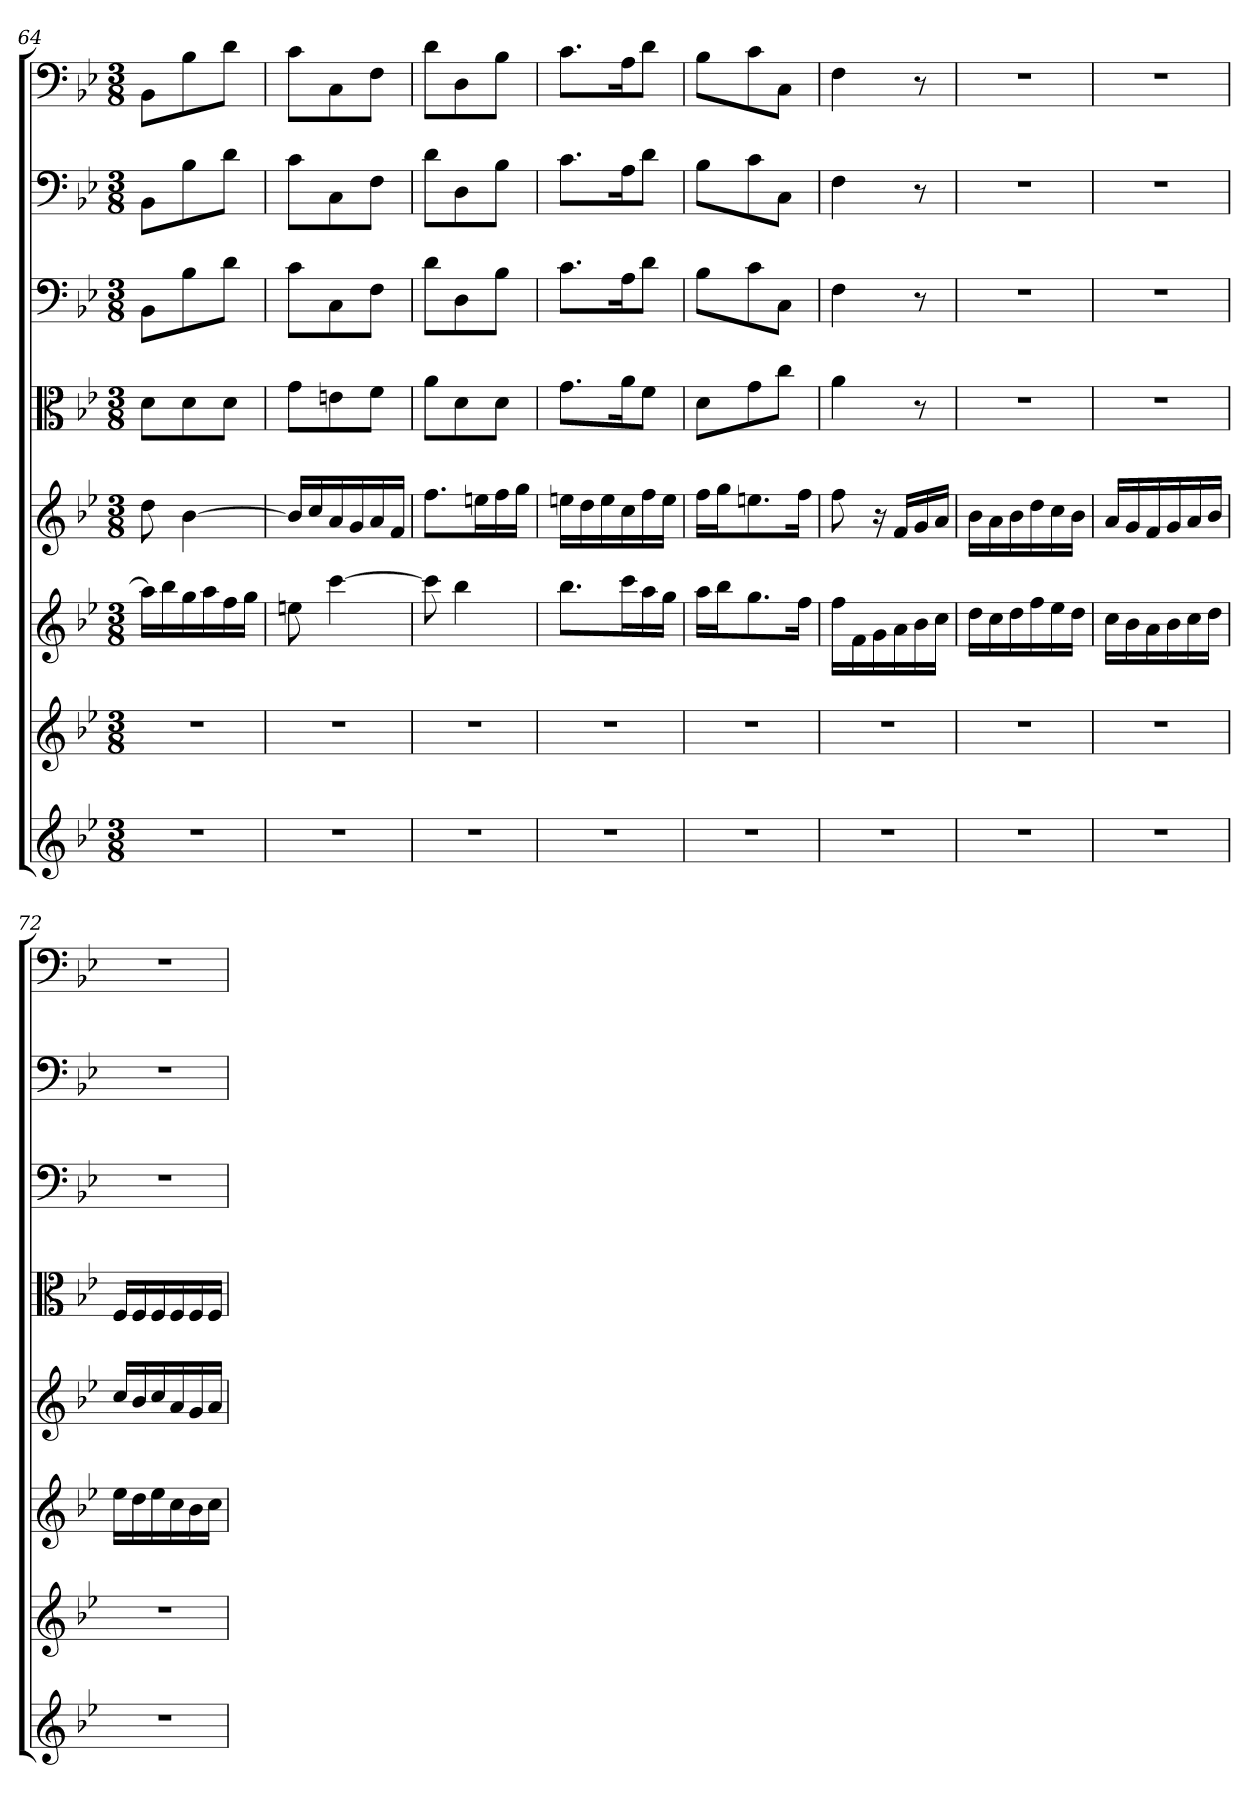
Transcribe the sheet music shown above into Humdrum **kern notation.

**kern	**kern	**kern	**kern	**kern	**kern	**kern	**kern
*part8	*part7	*part6	*part5	*part4	*part3	*part2	*part1
*staff8	*staff7	*staff6	*staff5	*staff4	*staff3	*staff2	*staff1
*clefG2	*clefG2	*clefG2	*clefG2	*clefC3	*clefF4	*clefF4	*clefF4
*k[b-e-]	*k[b-e-]	*k[b-e-]	*k[b-e-]	*k[b-e-]	*k[b-e-]	*k[b-e-]	*k[b-e-]
*g:	*g:	*g:	*g:	*g:	*g:	*g:	*g:
*M3/8	*M3/8	*M3/8	*M3/8	*M3/8	*M3/8	*M3/8	*M3/8
=64	=64	=64	=64	=64	=64	=64	=64
4.r	4.r	16aa\LL]	8dd\	8d\L	8BB-\L	8BB-\L	8BB-\L
.	.	16bb-\	.	.	.	.	.
.	.	16gg\	[4b-\	8d\	8B-\	8B-\	8B-\
.	.	16aa\	.	.	.	.	.
.	.	16ff\	.	8d\J	8d\J	8d\J	8d\J
.	.	16gg\JJ	.	.	.	.	.
=65	=65	=65	=65	=65	=65	=65	=65
4.r	4.r	8een\	16b-/LL]	8g\L	8c\L	8c\L	8c\L
.	.	.	16cc/	.	.	.	.
.	.	[4ccc\	16a/	8en\	8C\	8C\	8C\
.	.	.	16g/	.	.	.	.
.	.	.	16a/	8f\J	8F\J	8F\J	8F\J
.	.	.	16f/JJ	.	.	.	.
=66	=66	=66	=66	=66	=66	=66	=66
4.r	4.r	8ccc\]	8.ff\L	8a\L	8d\L	8d\L	8d\L
.	.	4bb-\	.	8d\	8D\	8D\	8D\
.	.	.	16een\L	.	.	.	.
.	.	.	16ff\	8d\J	8B-\J	8B-\J	8B-\J
.	.	.	16gg\JJ	.	.	.	.
=67	=67	=67	=67	=67	=67	=67	=67
4.r	4.r	8.bb-\L	16een\LL	8.g\L	8.c\L	8.c\L	8.c\L
.	.	.	16dd\	.	.	.	.
.	.	.	16ee\	.	.	.	.
.	.	16ccc\L	16cc\	16a\K	16A\K	16A\K	16A\K
.	.	16aa\	16ff\	8f\J	8d\J	8d\J	8d\J
.	.	16gg\JJ	16ee\JJ	.	.	.	.
=68	=68	=68	=68	=68	=68	=68	=68
4.r	4.r	16aa\LL	16ff\LL	8d\L	8B-\L	8B-\L	8B-\L
.	.	16bb-\J	16gg\J	.	.	.	.
.	.	8.gg\	8.een\	8g\	8c\	8c\	8c\
.	.	.	.	8cc\J	8C\J	8C\J	8C\J
.	.	16ff\Jk	16ff\Jk	.	.	.	.
=69	=69	=69	=69	=69	=69	=69	=69
4.r	4.r	16ff\LL	8ff\	4a\	4F\	4F\	4F\
.	.	16f\	.	.	.	.	.
.	.	16g\	16r	.	.	.	.
.	.	16a\	16f/LL	.	.	.	.
.	.	16b-\	16g/	8r	8r	8r	8r
.	.	16cc\JJ	16a/JJ	.	.	.	.
=70	=70	=70	=70	=70	=70	=70	=70
4.r	4.r	16dd\LL	16b-\LL	4.r	4.r	4.r	4.r
.	.	16cc\	16a\	.	.	.	.
.	.	16dd\	16b-\	.	.	.	.
.	.	16ff\	16dd\	.	.	.	.
.	.	16ee-\	16cc\	.	.	.	.
.	.	16dd\JJ	16b-\JJ	.	.	.	.
=71	=71	=71	=71	=71	=71	=71	=71
4.r	4.r	16cc\LL	16a/LL	4.r	4.r	4.r	4.r
.	.	16b-\	16g/	.	.	.	.
.	.	16a\	16f/	.	.	.	.
.	.	16b-\	16g/	.	.	.	.
.	.	16cc\	16a/	.	.	.	.
.	.	16dd\JJ	16b-/JJ	.	.	.	.
=72	=72	=72	=72	=72	=72	=72	=72
4.r	4.r	16ee-\LL	16cc/LL	16F/LL	4.r	4.r	4.r
.	.	16dd\	16b-/	16F/	.	.	.
.	.	16ee-\	16cc/	16F/	.	.	.
.	.	16cc\	16a/	16F/	.	.	.
.	.	16b-\	16g/	16F/	.	.	.
.	.	16cc\JJ	16a/JJ	16F/JJ	.	.	.
=	=	=	=	=	=	=	=
*-	*-	*-	*-	*-	*-	*-	*-
